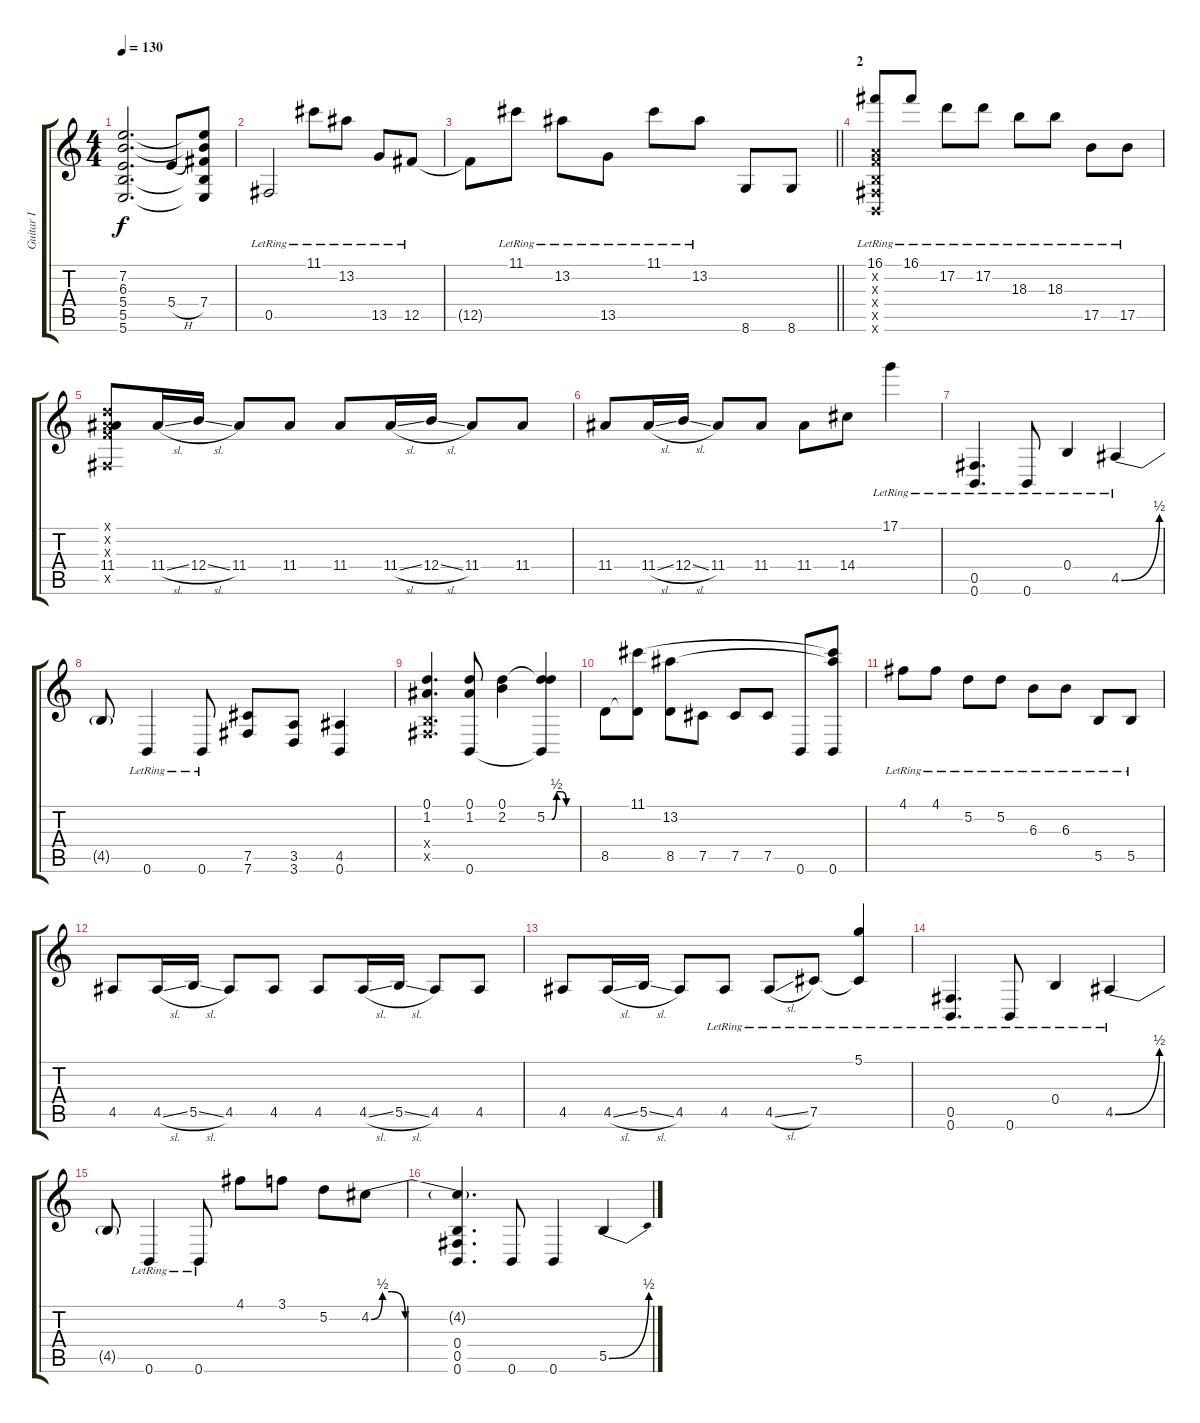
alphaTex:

\track ("Guitar I" "Guitar I") {instrument overdrivenguitar}
\staff {score tabs}
\tuning (D4 A3 F3 B2 Gb2 B1) {hide}
\ts (4 4)
\tempo 130
\clef g2
\ks c
(7.2{t} 6.3{t} 5.4{t} 5.5{t} 5.6{t}).2{d dy f} 5.4{h}.8 (7.2{t} 6.3{t} 7.4 5.5{t} 5.6{t}).8 |
0.5{lr}.2 11.1{lr}.8 13.2{lr}.8 13.5{lr}.8 12.5{lr}.8 |
\barLineRight lightlight
12.5{t}.8 11.1{lr}.8 13.2{lr}.8 13.5{lr}.8 11.1{lr}.8 13.2{lr}.8 8.6.8 8.6.8 |
\section ("" "2")
(16.1{lr} 0.2{x} 0.3{x} 0.4{x} 0.5{x} 0.6{x}).8 16.1{lr}.8 17.2{lr}.8 17.2{lr}.8 18.3{lr}.8 18.3{lr}.8 17.5{lr}.8 17.5{lr}.8 |
(0.1{x} 0.2{x} 0.3{x} 11.4 0.5{x}).8 11.4{sl}.16 12.4{sl}.16 11.4.8 11.4.8 11.4.8 11.4{sl}.16 12.4{sl}.16 11.4.8 11.4.8 |
11.4.8 11.4{sl}.16 12.4{sl}.16 11.4.8 11.4.8 11.4.8 14.4.8 17.1{lr}.4 |
(0.5{lr} 0.6{lr}).4{d} 0.6{lr}.8 0.4{lr}.4 4.5{be (bend 0 0 60 2) lr}.4 |
4.5{t}.8 0.6{lr}.4 0.6{lr}.8 (7.5 7.6).8 (3.5 3.6).8 (4.5 0.6).4 |
(0.1 1.2 0.4{x} 0.5{x}).4{d} (0.1 1.2 0.6).8 (0.1 2.2).4 (0.1{t} 5.2{be (custom 0 0 10 0 20 2 30 2 40 0 60 0)} 0.6{t}).4 |
8.5.8 (11.1 8.5{t}).8 (13.2 8.5).8 7.5.8 7.5.8 7.5.8 0.6.8 (11.1{t} 13.2{t} 0.6).8 |
4.1{lr}.8 4.1{lr}.8 5.2{lr}.8 5.2{lr}.8 6.3{lr}.8 6.3{lr}.8 5.5{lr}.8 5.5{lr}.8 |
4.5.8 4.5{sl}.16 5.5{sl}.16 4.5.8 4.5.8 4.5.8 4.5{sl}.16 5.5{sl}.16 4.5.8 4.5.8 |
4.5.8 4.5{sl}.16 5.5{sl}.16 4.5.8 4.5{lr}.8 4.5{sl lr}.8 7.5{lr}.8 (5.1{lr} 7.5{t}).4 |
(0.5{lr} 0.6{lr}).4{d} 0.6{lr}.8 0.4{lr}.4 4.5{be (bend 0 0 60 2) lr}.4 |
4.5{t}.8 0.6{lr}.4 0.6{lr}.8 4.1.8 3.1.8 5.2.8 4.2{be (custom 0 0 5 2 9 2 15 0 60 0)}.8 |
(4.2{t} 0.4 0.5 0.6).4{d} 0.6.8 0.6.4 5.5{be (bend 0 0 60 2)}.4
